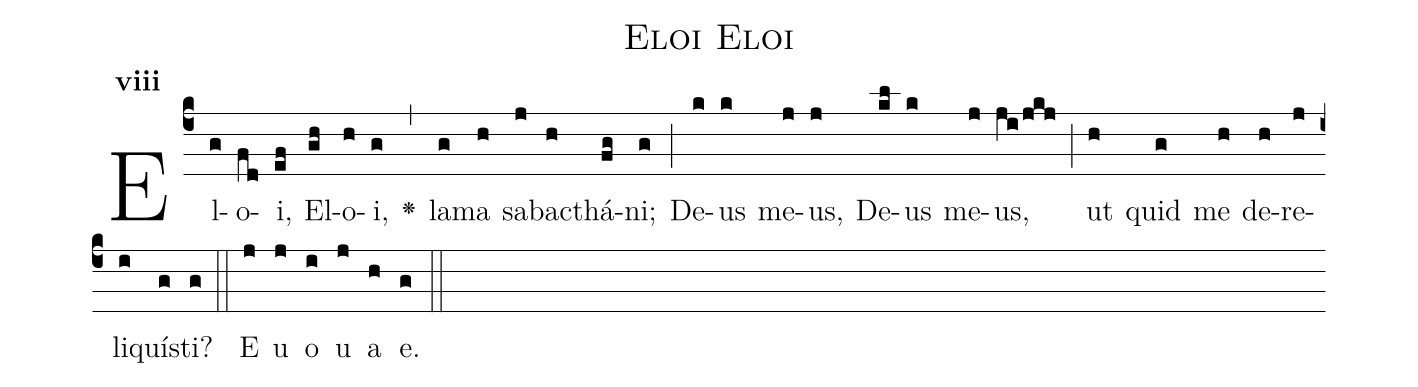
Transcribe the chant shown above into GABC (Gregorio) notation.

name:Eloi Eloi;
office-part:Antiphona;
mode:8;
%%
initial-style: 1;
name: Eloi Eloi
book: Antiphonae & Responsoria/Tomus II, p. 133;
occasion: Hebdomada Sancta Feria VI in Passione Domini;
office-part: Nona Ant 1;
user-notes: ;
commentary: ;
annotation: 8g;
centering-scheme: english;
fontsize: 12;
font: OFLSortsMillGoudy;
height: 11;
width: 4.5;
%%
(c4)El(g)o(fd)i,(ef) El(gh)o(h)i,(g) <v>\greheightstar</v>(,) la(g)ma(h) sa(j)bac(h)thá(fg)ni;(g) (;) De(k)us(k) me(j)us,(j) De(kl)us(k) me(j)us,(ji/jkj) (;) ut(h) quid(g) me(h) de(h)re(j)li(i)quí(g)sti?(g) (::)
E(j) u(j) o(i) u(j) a(h) e.(g) (::)
